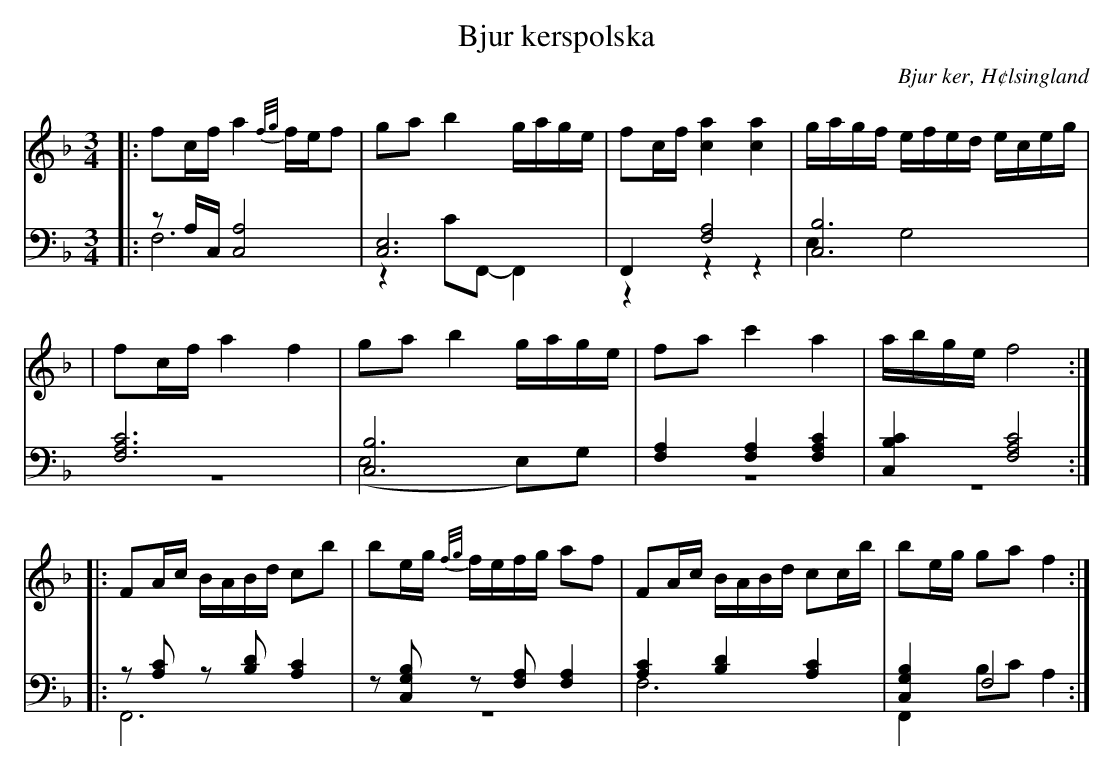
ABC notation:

X:1
T: Bjur kerspolska
O: Bjur ker, H¢lsingland
M: 3/4
L: 1/8
K: F
V:1
V:2
V:3 merge
V: 1
|:fc/f/ a2 {f/g/}f/e/f|ga b2 g/a/g/e/|fc/f/ [c2a2] [c2a2]|g/a/g/f/ e/f/e/d/ e/c/e/g/|
|fc/f/ a2 f2|ga b2 g/a/g/e/|fa c'2 a2| a/b/g/e/ f4:|
|:FA/c/ B/A/B/d/ cb|be/g/ {f/g/}f/e/f/g/ af|FA/c/ B/A/B/d/ cc/b/|be/g/ ga f2:|
V:2 clef=bass
|:zA,/C,/ [A,4C,4]|[C,6E,6]|F,,2 [F,4A,4]|[C,6B,6]|
[F,6A,6C6]|[C,6B,6]|[F,2A,2] [F,2A,2] [F,2A,2C2]|[C,2B,2C2] [F,4A,4C4]:|
 |:z[A,C] z[B,D] [A,2C2]|z[C,G,B,] z[F,A,] [F,2A,2]|[A,2C2] [B,2D2] [A,2C2]|[C,2G,2B,2] F,4 :|
V:3 clef=bass
 |:F,6|z2 CF,,-F,,2|z2 z2 z2|E,2 G,4|
 |z6|(E,4 E,)G,|z6|z6:|
|:F,,6|z6|F,6|F,,2 B,C A,2:|
